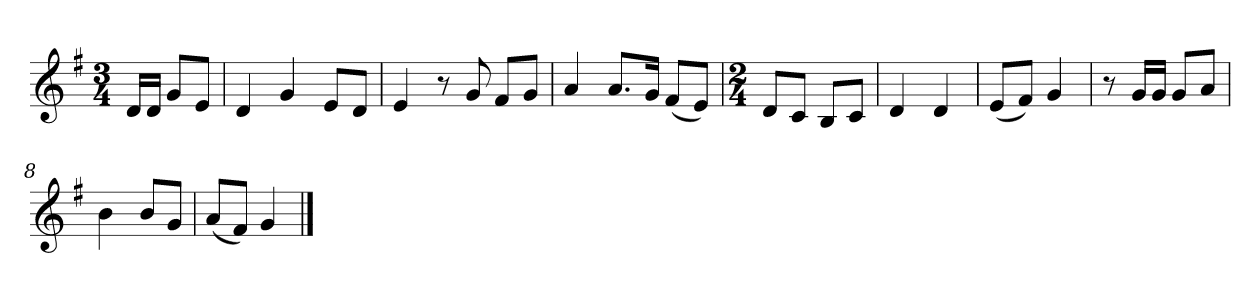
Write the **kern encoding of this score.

**kern
*part1
*staff1
*k[f#]
*M3/4
*MM120
=
16dLL
16dJJ
8gL
8eJ
=1
4d
4g
8eL
8dJ
=2
4e
8r
8g
8f#L
8gJ
=3
4a
8.aL
16gJk
(8f#L
8eJ)
=4
*M2/4
8dL
8cJ
8BL
8cJ
=5
4d
4d
=6
(8eL
8f#J)
4g
=7
8r
16gLL
16gJJ
8gL
8aJ
=8
4b
8bL
8gJ
=9
(8aL
8f#J)
4g
==
*-
